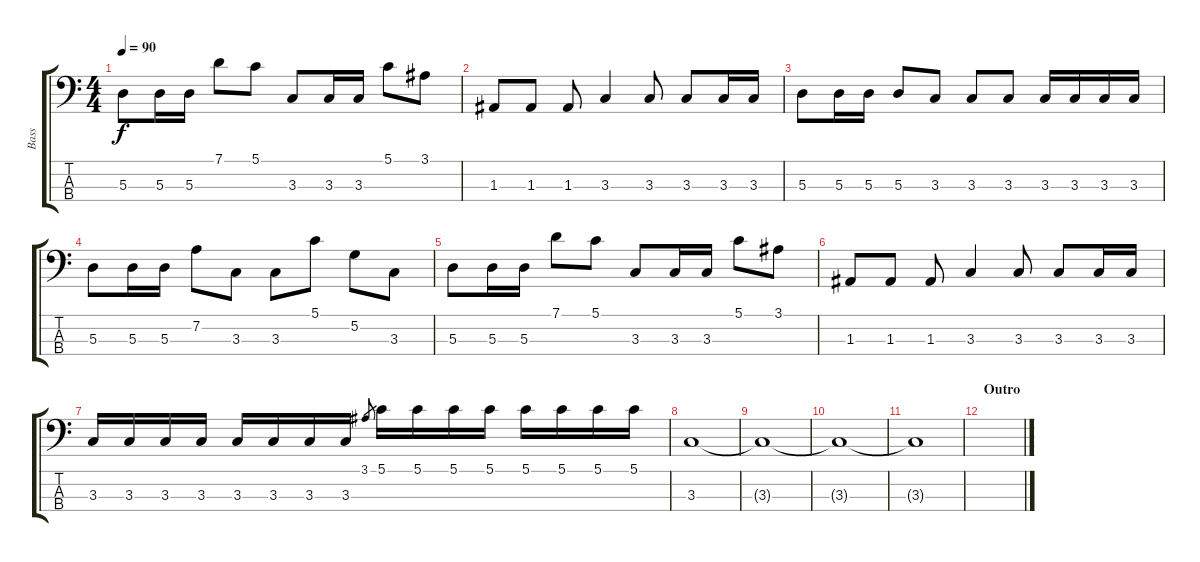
\track ("Bass" "Bass") {instrument electricbassfinger}
\staff {score tabs}
\tuning (G2 D2 A1 E1) {hide}
\ts (4 4)
\tempo 90
\clef f4
\ks c
5.3.8{dy f} 5.3.16 5.3.16 7.1.8 5.1.8 3.3.8 3.3.16 3.3.16 5.1.8 3.1.8 |
1.3.8 1.3.8 1.3.8 3.3.4 3.3.8 3.3.8 3.3.16 3.3.16 |
5.3.8 5.3.16 5.3.16 5.3.8 3.3.8 3.3.8 3.3.8 3.3.16 3.3.16 3.3.16 3.3.16 |
5.3.8 5.3.16 5.3.16 7.2.8 3.3.8 3.3.8 5.1.8 5.2.8 3.3.8 |
5.3.8 5.3.16 5.3.16 7.1.8 5.1.8 3.3.8 3.3.16 3.3.16 5.1.8 3.1.8 |
1.3.8 1.3.8 1.3.8 3.3.4 3.3.8 3.3.8 3.3.16 3.3.16 |
3.3.16 3.3.16 3.3.16 3.3.16 3.3.16 3.3.16 3.3.16 3.3.16 3.1.8{gr} 5.1.16 5.1.16 5.1.16 5.1.16 5.1.16 5.1.16 5.1.16 5.1.16 |
3.3.1 |
3.3{t}.1 |
3.3{t}.1 |
3.3{t}.1 |
\section ("" "Outro")
